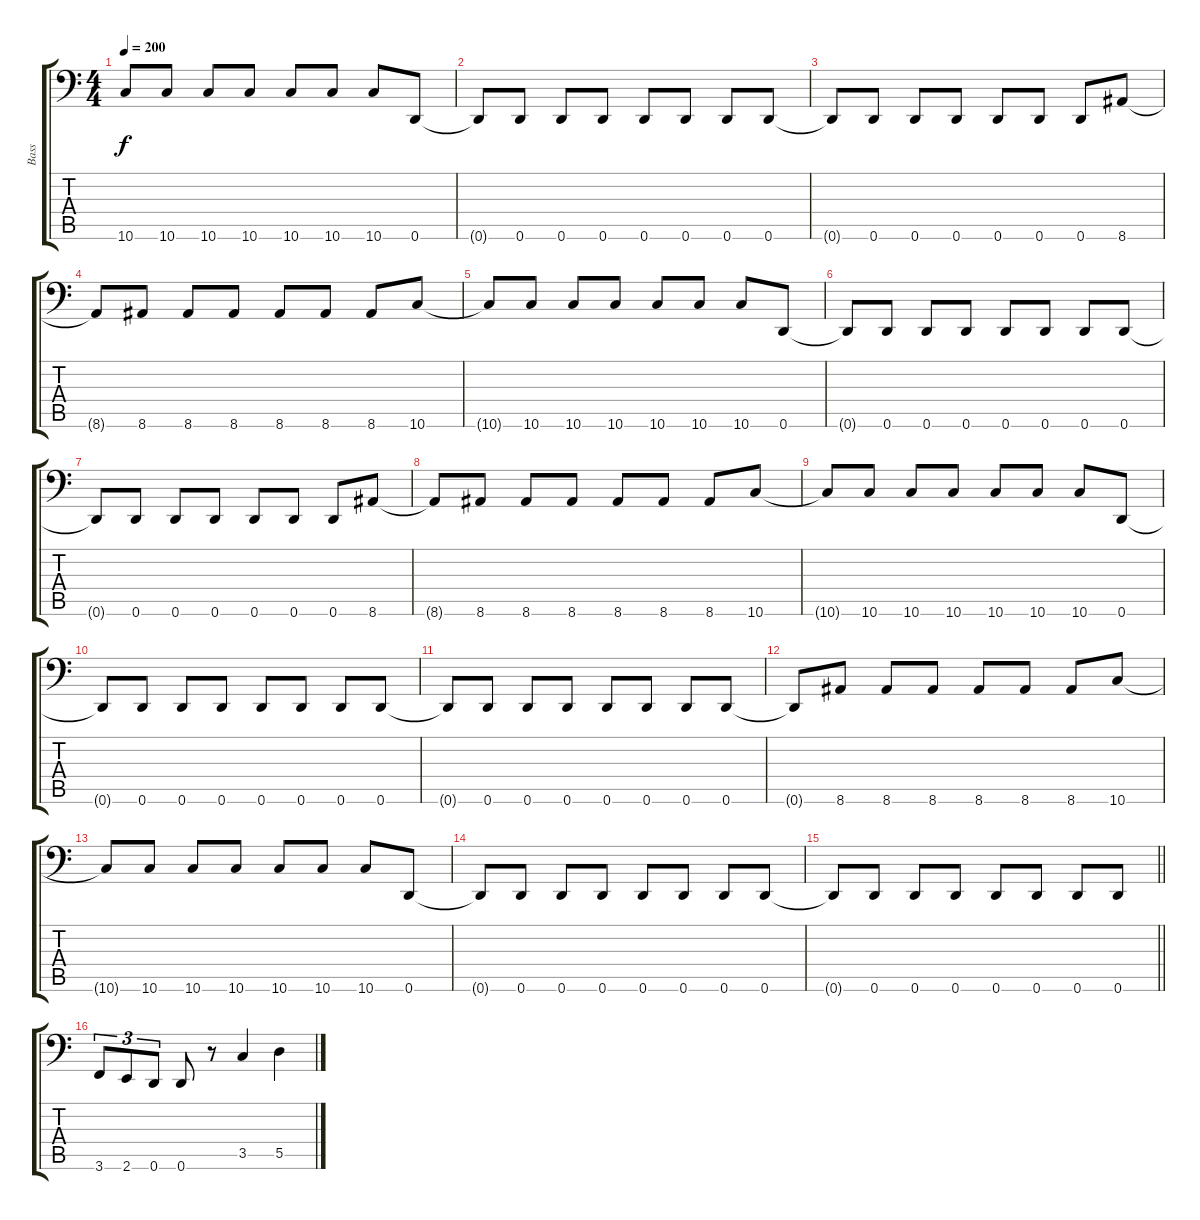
\track ("Bass" "Bass") {instrument electricbasspick}
\staff {score tabs}
\tuning (E3 B2 G2 D2 A1 D1) {hide}
\ts (4 4)
\tempo 200
\clef f4
\ks c
10.6{t}.8{dy f} 10.6.8 10.6.8 10.6.8 10.6.8 10.6.8 10.6.8 0.6.8 |
0.6{t}.8 0.6.8 0.6.8 0.6.8 0.6.8 0.6.8 0.6.8 0.6.8 |
0.6{t}.8 0.6.8 0.6.8 0.6.8 0.6.8 0.6.8 0.6.8 8.6.8 |
8.6{t}.8 8.6.8 8.6.8 8.6.8 8.6.8 8.6.8 8.6.8 10.6.8 |
10.6{t}.8 10.6.8 10.6.8 10.6.8 10.6.8 10.6.8 10.6.8 0.6.8 |
0.6{t}.8 0.6.8 0.6.8 0.6.8 0.6.8 0.6.8 0.6.8 0.6.8 |
0.6{t}.8 0.6.8 0.6.8 0.6.8 0.6.8 0.6.8 0.6.8 8.6.8 |
8.6{t}.8 8.6.8 8.6.8 8.6.8 8.6.8 8.6.8 8.6.8 10.6.8 |
10.6{t}.8 10.6.8 10.6.8 10.6.8 10.6.8 10.6.8 10.6.8 0.6.8 |
0.6{t}.8 0.6.8 0.6.8 0.6.8 0.6.8 0.6.8 0.6.8 0.6.8 |
0.6{t}.8 0.6.8 0.6.8 0.6.8 0.6.8 0.6.8 0.6.8 0.6.8 |
0.6{t}.8 8.6.8 8.6.8 8.6.8 8.6.8 8.6.8 8.6.8 10.6.8 |
10.6{t}.8 10.6.8 10.6.8 10.6.8 10.6.8 10.6.8 10.6.8 0.6.8 |
0.6{t}.8 0.6.8 0.6.8 0.6.8 0.6.8 0.6.8 0.6.8 0.6.8 |
\barLineRight lightlight
0.6{t}.8 0.6.8 0.6.8 0.6.8 0.6.8 0.6.8 0.6.8 0.6.8 |
3.6.8{tu (3 2)} 2.6.8{tu (3 2)} 0.6.8{tu (3 2)} 0.6.8 r.8 3.5.4 5.5.4
